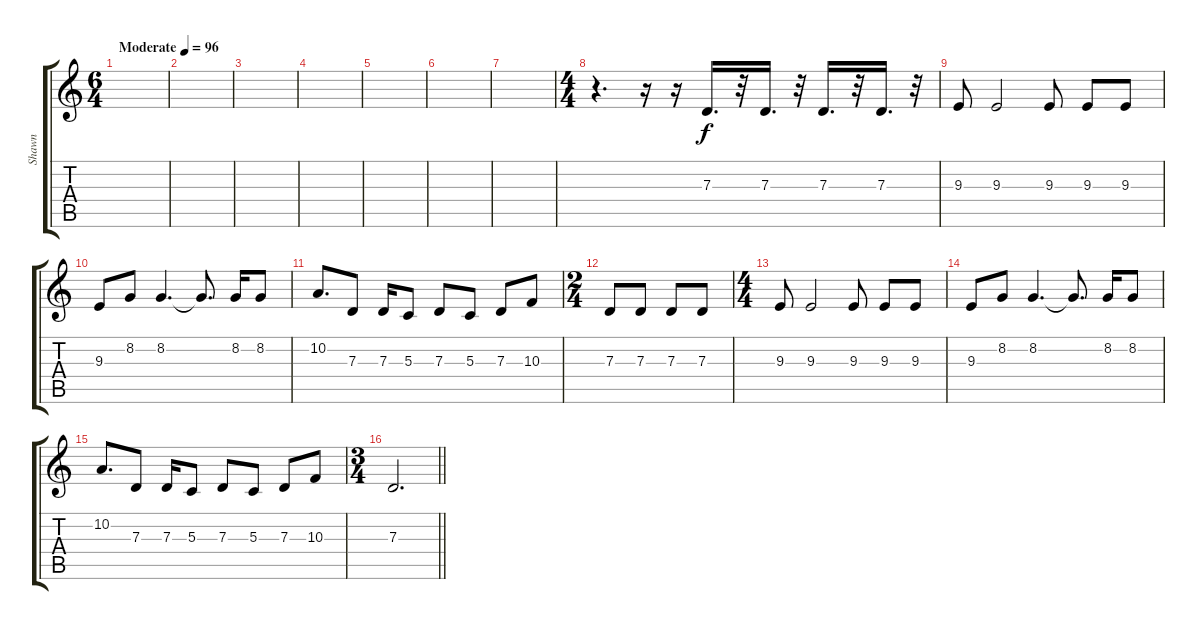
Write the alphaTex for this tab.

\track ("Shawn" "Shawn") {instrument voiceoohs}
\staff {score tabs}
\tuning (E4 B3 G3 D3 A2 D2) {hide}
\ts (6 4)
\tempo (96 "Moderate")
\clef g2
\ks c
|
|
|
|
|
|
|
\ts (4 4)
r.4{d} r.16 r.16 7.3.16{d} r.32 7.3.16{d} r.32 7.3.16{d} r.32 7.3.16{d} r.32 |
9.3.8 9.3.2 9.3.8 9.3.8 9.3.8 |
9.3.8 8.2.8 8.2.4{d} 8.2{t}.8{d} 8.2.16 8.2.8 |
10.2.8{d} 7.3.8 7.3.16 5.3.8 7.3.8 5.3.8 7.3.8 10.3.8 |
\ts (2 4)
7.3.8 7.3.8 7.3.8 7.3.8 |
\ts (4 4)
9.3.8 9.3.2 9.3.8 9.3.8 9.3.8 |
9.3.8 8.2.8 8.2.4{d} 8.2{t}.8{d} 8.2.16 8.2.8 |
10.2.8{d} 7.3.8 7.3.16 5.3.8 7.3.8 5.3.8 7.3.8 10.3.8 |
\ts (3 4)
\barLineRight lightlight
7.3.2{d}
